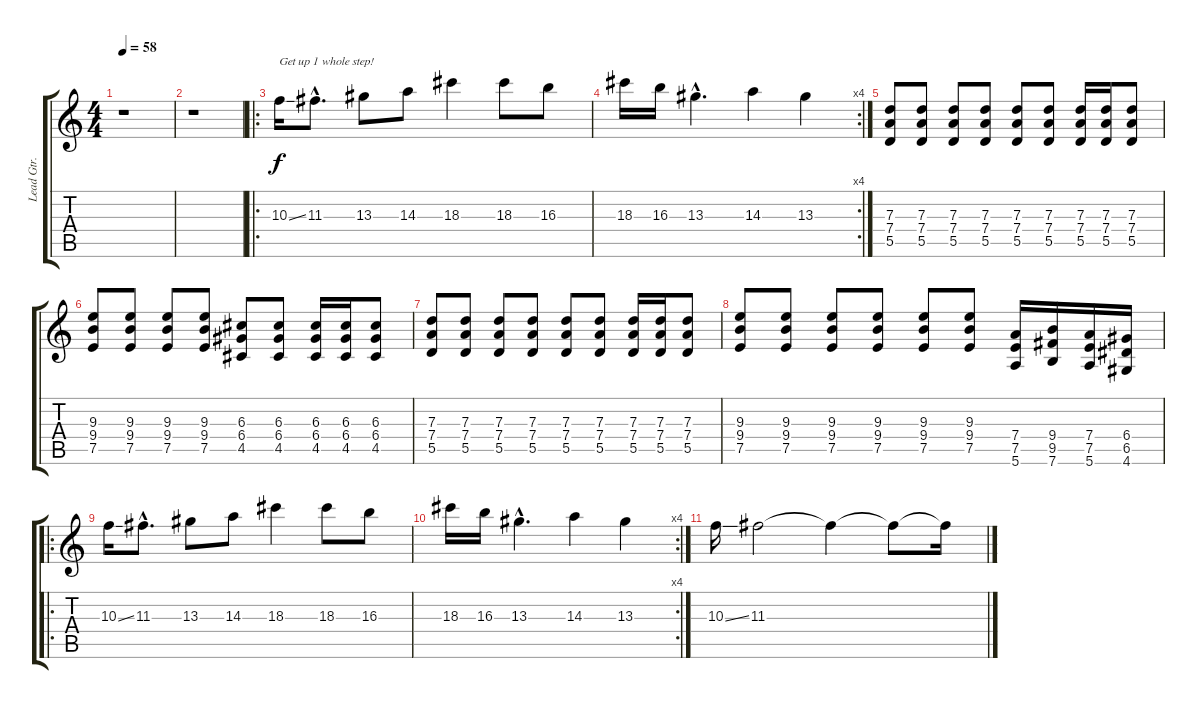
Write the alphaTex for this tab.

\track ("Lead Gtr." "Lead Gtr.") {instrument distortionguitar}
\staff {score tabs}
\tuning (E4 B3 G3 D3 A2 E2) {hide}
\ts (4 4)
\tempo 58
\clef g2
\ks c
r.1{dy f} |
r.1 |
\ro
10.3{ss}.16{txt "Get up 1 whole step!" volume 16} 11.3{hac}.8{d} 13.3.8 14.3.8 18.3.4 18.3.8 16.3.8 |
\rc 4
18.3.16 16.3.16 13.3{hac}.4{d} 14.3.4 13.3.4 |
(7.3 7.4 5.5).8{volume 13} (7.3 7.4 5.5).8 (7.3 7.4 5.5).8 (7.3 7.4 5.5).8 (7.3 7.4 5.5).8 (7.3 7.4 5.5).8 (7.3 7.4 5.5).16 (7.3 7.4 5.5).16 (7.3 7.4 5.5).8 |
(9.3 9.4 7.5).8 (9.3 9.4 7.5).8 (9.3 9.4 7.5).8 (9.3 9.4 7.5).8 (6.3 6.4 4.5).8 (6.3 6.4 4.5).8 (6.3 6.4 4.5).16 (6.3 6.4 4.5).16 (6.3 6.4 4.5).8 |
(7.3 7.4 5.5).8 (7.3 7.4 5.5).8 (7.3 7.4 5.5).8 (7.3 7.4 5.5).8 (7.3 7.4 5.5).8 (7.3 7.4 5.5).8 (7.3 7.4 5.5).16 (7.3 7.4 5.5).16 (7.3 7.4 5.5).8 |
(9.3 9.4 7.5).8 (9.3 9.4 7.5).8 (9.3 9.4 7.5).8 (9.3 9.4 7.5).8 (9.3 9.4 7.5).8 (9.3 9.4 7.5).8 (7.4 7.5 5.6).16 (9.4 9.5 7.6).16 (7.4 7.5 5.6).16 (6.4 6.5 4.6).16 |
\ro
10.3{ss}.16{volume 16} 11.3{hac}.8{d} 13.3.8 14.3.8 18.3.4 18.3.8 16.3.8 |
\rc 4
18.3.16 16.3.16 13.3{hac}.4{d} 14.3.4 13.3.4 |
10.3{ss}.16 11.3.2 11.3{t}.4 11.3{t}.8 11.3{t}.16
